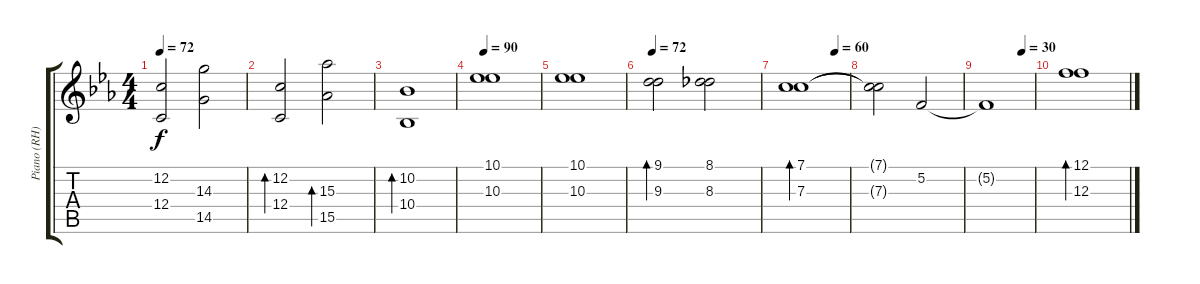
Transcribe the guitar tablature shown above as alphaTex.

\track ("Piano (RH)" "Piano (RH)") {instrument brightacousticpiano}
\staff {score tabs}
\tuning (F4 C4 F4 C3 F3 C2) {hide}
\ts (4 4)
\tempo 72
\clef g2
\ks eb
(12.2 12.4).2{dy f} (14.3 14.5).2 |
(12.2 12.4).2{bd 120} (15.3 15.5).2{bd 120} |
(10.2 10.4).1{bd 120} |
\tempo 90
(10.1 10.3).1 |
(10.1 10.3).1 |
\tempo 72
(9.1 9.3).2{bd 120} (8.1 8.3).2 |
\tempo (60 0.75)
(7.1 7.3).1{bd 120} |
(7.1{t} 7.3{t}).2 5.2.2 |
\tempo (30 0.75)
5.2{t}.1 |
(12.1 12.3).1{bd 120}
